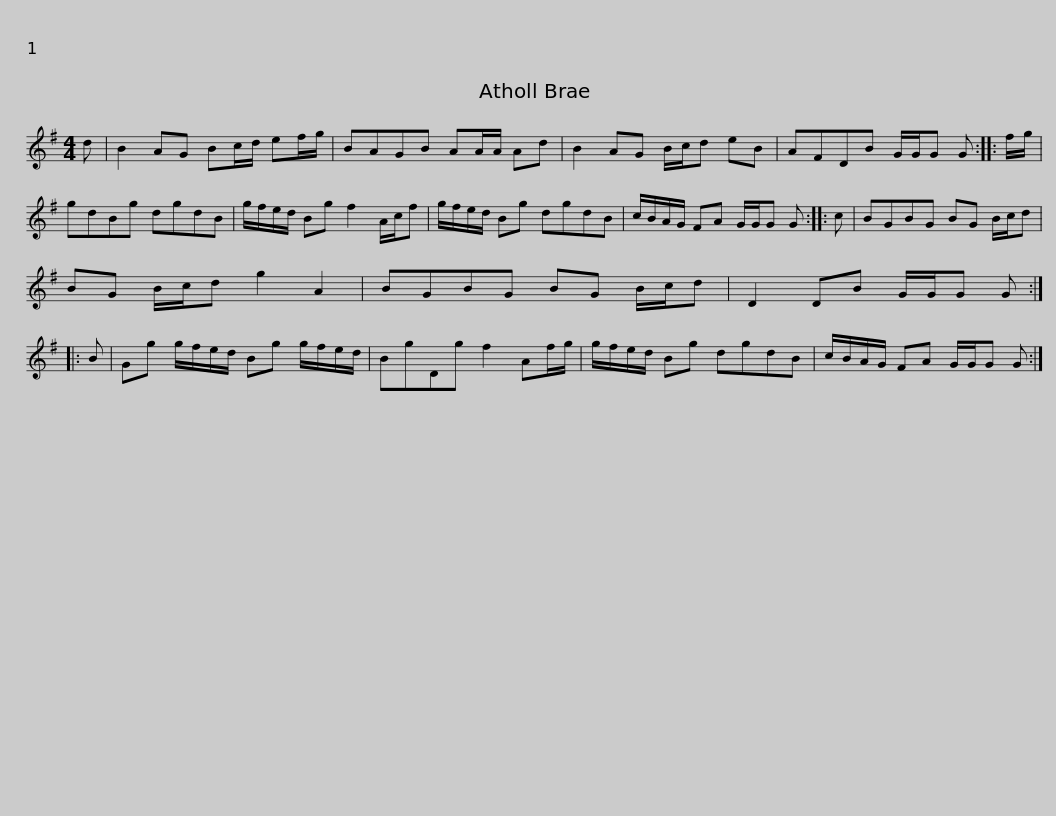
X:1
L:1/8
M:4/4
I:linebreak $
K:G
V:1 treble
V:1
 d | B2 AG Bc/d/ ef/g/ | BAGB AA/A/ Ad | B2 AG B/c/d eB | AFDB G/G/G G :: %5
 f/g/ |$ gdBg dgdB | g/f/e/d/ Bg f2 A/c/f | g/f/e/d/ Bg dgdB | c/B/A/G/ FA G/G/G G :: %10
 c |$ BGBG BG B/c/d | BG B/c/d g2 A2 | BGBG BG B/c/d | D2 DB G/G/G G :: %15
 B | Gg g/f/e/d/ Bg g/f/e/d/ |$ BgDg f2 Af/g/ | g/f/e/d/ Bg dgdB | c/B/A/G/ FA G/G/G G :| %20
